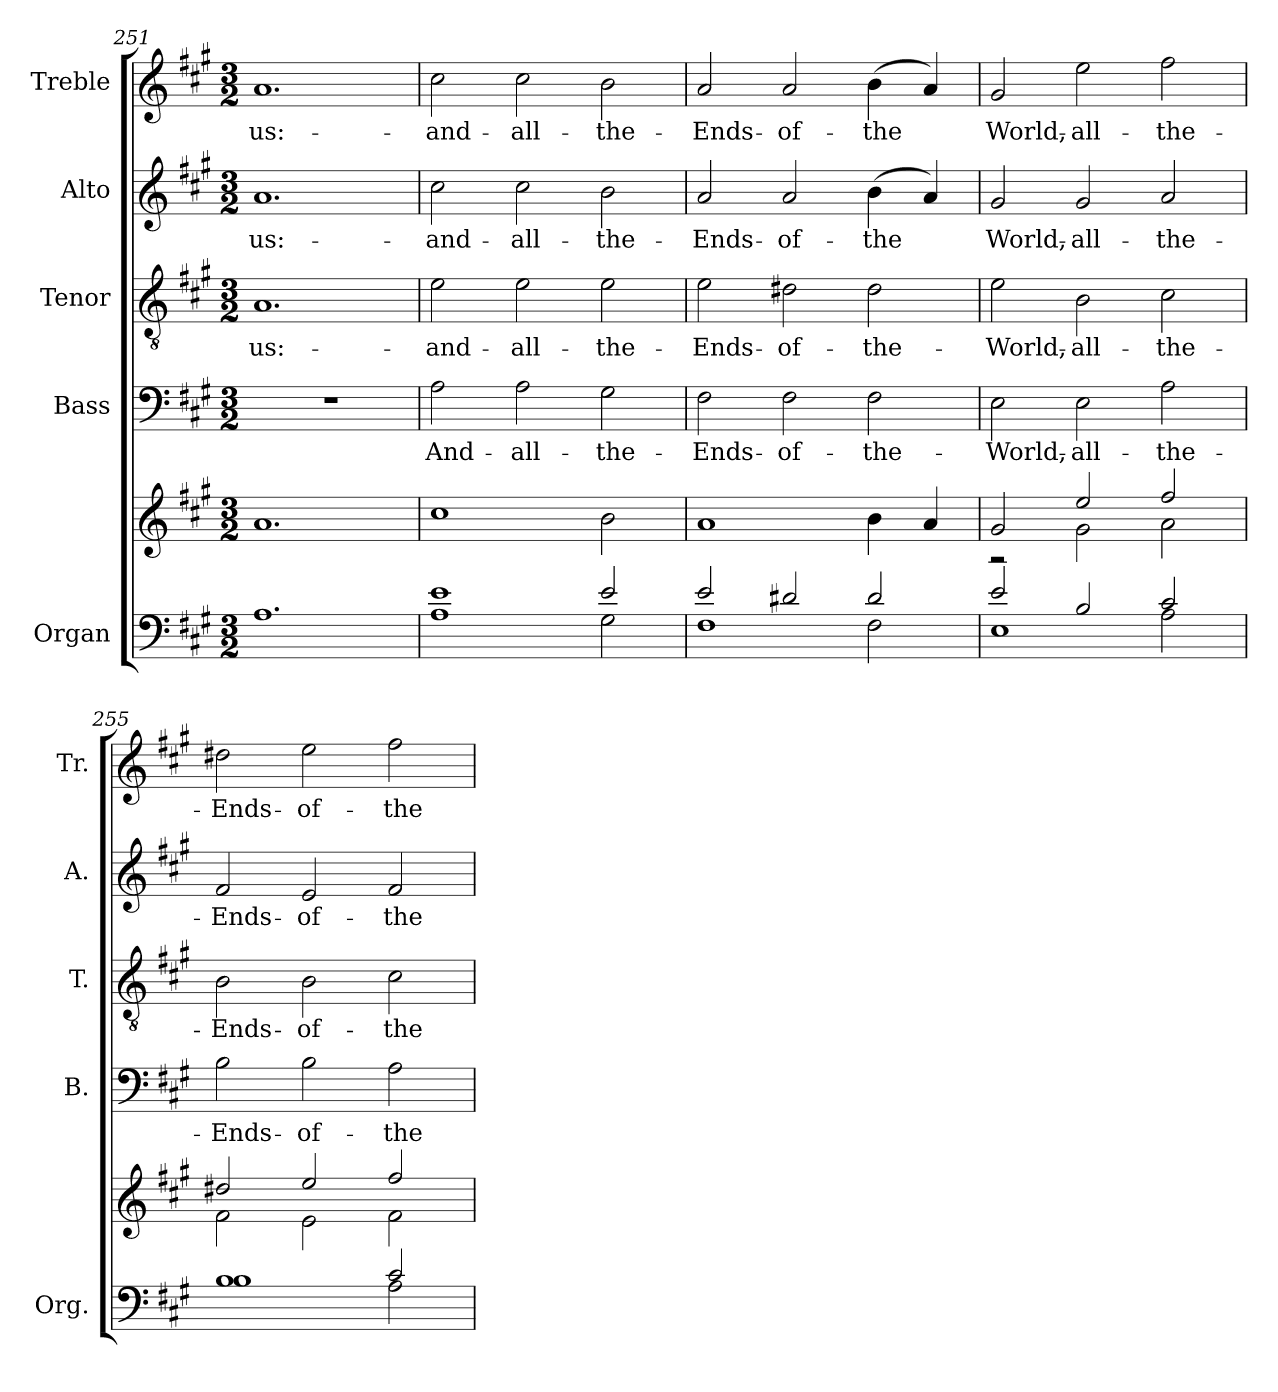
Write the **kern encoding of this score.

**kern	**kern	**kern	**text	**kern	**text	**kern	**text	**kern	**text
*part5	*part5	*part4	*part4	*part3	*part3	*part2	*part2	*part1	*part1
*staff6	*staff5	*staff4	*staff4	*staff3	*staff3	*staff2	*staff2	*staff1	*staff1
*I"Organ	*	*I"Bass	*	*I"Tenor	*	*I"Alto	*	*I"Treble	*
*I'Org.	*	*I'B.	*	*I'T.	*	*I'A.	*	*I'Tr.	*
*clefF4	*clefG2	*clefF4	*	*clefGv2	*	*clefG2	*	*clefG2	*
*	*	*	*	*ITrd7c12	*	*	*	*	*
*k[f#c#g#]	*k[f#c#g#]	*k[f#c#g#]	*	*k[f#c#g#]	*	*k[f#c#g#]	*	*k[f#c#g#]	*
*A:	*A:	*A:	*	*A:	*	*A:	*	*A:	*
*M3/2	*M3/2	*M3/2	*	*M3/2	*	*M3/2	*	*M3/2	*
=251	=251	=251	=251	=251	=251	=251	=251	=251	=251
!	!	!LO:N:vis=1	!	!	!	!	!	!	!
!	!	!	!	!	!LO:LY:b:color=#000000	!	!	!	!
!	!	!	!	!	!	!	!LO:LY:b:color=#000000	!	!
!	!	!	!	!	!	!	!	!	!LO:LY:b:color=#000000
1.Ai	1.ai	1.r	.	1.AAi	us:-	1.ai	us:-	1.ai	us:-
=252	=252	=252	=252	=252	=252	=252	=252	=252	=252
*^	*	*	*	*	*	*	*	*	*
!	!	!	!	!LO:LY:b:color=#000000	!	!	!	!	!	!
!	!	!	!	!	!	!LO:LY:b:color=#000000	!	!	!	!
!	!	!	!	!	!	!	!	!LO:LY:b:color=#000000	!	!
!	!	!	!	!	!	!	!	!	!	!LO:LY:b:color=#000000
1ei	1Ai	1cc#i	2Ai\	-And-	2Ei\	-and-	2cc#i\	-and-	2cc#i\	-and-
!	!	!	!	!LO:LY:b:color=#000000	!	!	!	!	!	!
!	!	!	!	!	!	!LO:LY:b:color=#000000	!	!	!	!
!	!	!	!	!	!	!	!	!LO:LY:b:color=#000000	!	!
!	!	!	!	!	!	!	!	!	!	!LO:LY:b:color=#000000
.	.	.	2Ai\	-all-	2Ei\	-all-	2cc#i\	-all-	2cc#i\	-all-
!	!	!	!	!LO:LY:b:color=#000000	!	!	!	!	!	!
!	!	!	!	!	!	!LO:LY:b:color=#000000	!	!	!	!
!	!	!	!	!	!	!	!	!LO:LY:b:color=#000000	!	!
!	!	!	!	!	!	!	!	!	!	!LO:LY:b:color=#000000
2ei/	2G#i\	2bi\	2G#i\	-the-	2Ei\	-the-	2bi\	-the-	2bi\	-the-
=253	=253	=253	=253	=253	=253	=253	=253	=253	=253	=253
!	!	!	!	!LO:LY:b:color=#000000	!	!	!	!	!	!
!	!	!	!	!	!	!LO:LY:b:color=#000000	!	!	!	!
!	!	!	!	!	!	!	!	!LO:LY:b:color=#000000	!	!
!	!	!	!	!	!	!	!	!	!	!LO:LY:b:color=#000000
2ei/	1F#i	1ai	2F#i\	-Ends-	2Ei\	-Ends-	2ai/	-Ends-	2ai/	-Ends-
!	!	!	!	!LO:LY:b:color=#000000	!	!	!	!	!	!
!	!	!	!	!	!	!LO:LY:b:color=#000000	!	!	!	!
!	!	!	!	!	!	!	!	!LO:LY:b:color=#000000	!	!
!	!	!	!	!	!	!	!	!	!	!LO:LY:b:color=#000000
2d#Xi/	.	.	2F#i\	-of-	2D#Xi\	-of-	2ai/	-of-	2ai/	-of-
!	!	!	!	!LO:LY:b:color=#000000	!	!	!	!	!	!
!	!	!	!	!	!	!LO:LY:b:color=#000000	!	!	!	!
!	!	!	!	!	!	!	!	!LO:LY:b:color=#000000	!	!
!	!	!	!	!	!	!	!	!	!	!LO:LY:b:color=#000000
2d#i/	2F#i\	4bi\	2F#i\	-the-	2D#i\	-the-	(4bi\	-the	(4bi\	-the
.	.	4ai/	.	.	.	.	4ai/)	.	4ai/)	.
=254	=254	=254	=254	=254	=254	=254	=254	=254	=254	=254
*	*	*^	*	*	*	*	*	*	*	*
!	!	!	!	!	!LO:LY:b:color=#000000	!	!	!	!	!	!
!	!	!	!	!	!	!	!LO:LY:b:color=#000000	!	!	!	!
!	!	!	!	!	!	!	!	!	!LO:LY:b:color=#000000	!	!
!	!	!	!	!	!	!	!	!	!	!	!LO:LY:b:color=#000000
2ei/	1Ei	2g#i/	2r	2Ei\	-World,-	2Ei\	-World,-	2g#i/	World,-	2g#i/	World,-
!	!	!	!	!	!LO:LY:b:color=#000000	!	!	!	!	!	!
!	!	!	!	!	!	!	!LO:LY:b:color=#000000	!	!	!	!
!	!	!	!	!	!	!	!	!	!LO:LY:b:color=#000000	!	!
!	!	!	!	!	!	!	!	!	!	!	!LO:LY:b:color=#000000
2Bi/	.	2eei/	2g#i\	2Ei\	-all-	2BBi\	-all-	2g#i/	-all-	2eei\	-all-
!	!	!	!	!	!LO:LY:b:color=#000000	!	!	!	!	!	!
!	!	!	!	!	!	!	!LO:LY:b:color=#000000	!	!	!	!
!	!	!	!	!	!	!	!	!	!LO:LY:b:color=#000000	!	!
!	!	!	!	!	!	!	!	!	!	!	!LO:LY:b:color=#000000
2c#i/	2Ai\	2ff#i/	2ai\	2Ai\	-the-	2C#i\	-the-	2ai/	-the-	2ff#i\	-the-
!!LO:LB:g=z
=255	=255	=255	=255	=255	=255	=255	=255	=255	=255	=255	=255
!	!	!	!	!	!LO:LY:b:color=#000000	!	!	!	!	!	!
!	!	!	!	!	!	!	!LO:LY:b:color=#000000	!	!	!	!
!	!	!	!	!	!	!	!	!	!LO:LY:b:color=#000000	!	!
!	!	!	!	!	!	!	!	!	!	!	!LO:LY:b:color=#000000
1Bi	1Bi	2dd#Xi/	2f#i\	2Bi\	-Ends-	2BBi\	-Ends-	2f#i/	-Ends-	2dd#Xi\	-Ends-
!	!	!	!	!	!LO:LY:b:color=#000000	!	!	!	!	!	!
!	!	!	!	!	!	!	!LO:LY:b:color=#000000	!	!	!	!
!	!	!	!	!	!	!	!	!	!LO:LY:b:color=#000000	!	!
!	!	!	!	!	!	!	!	!	!	!	!LO:LY:b:color=#000000
.	.	2eei/	2ei\	2Bi\	-of-	2BBi\	-of-	2ei/	-of-	2eei\	-of-
!	!	!	!	!	!LO:LY:b:color=#000000	!	!	!	!	!	!
!	!	!	!	!	!	!	!LO:LY:b:color=#000000	!	!	!	!
!	!	!	!	!	!	!	!	!	!LO:LY:b:color=#000000	!	!
!	!	!	!	!	!	!	!	!	!	!	!LO:LY:b:color=#000000
2c#i/	2Ai\	2ff#i/	2f#i\	2Ai\	-the-	2C#i\	-the-	2f#i/	-the-	2ff#i\	-the-
*v	*v	*	*	*	*	*	*	*	*	*	*
*	*v	*v	*	*	*	*	*	*	*	*
=	=	=	=	=	=	=	=	=	=
*-	*-	*-	*-	*-	*-	*-	*-	*-	*-
